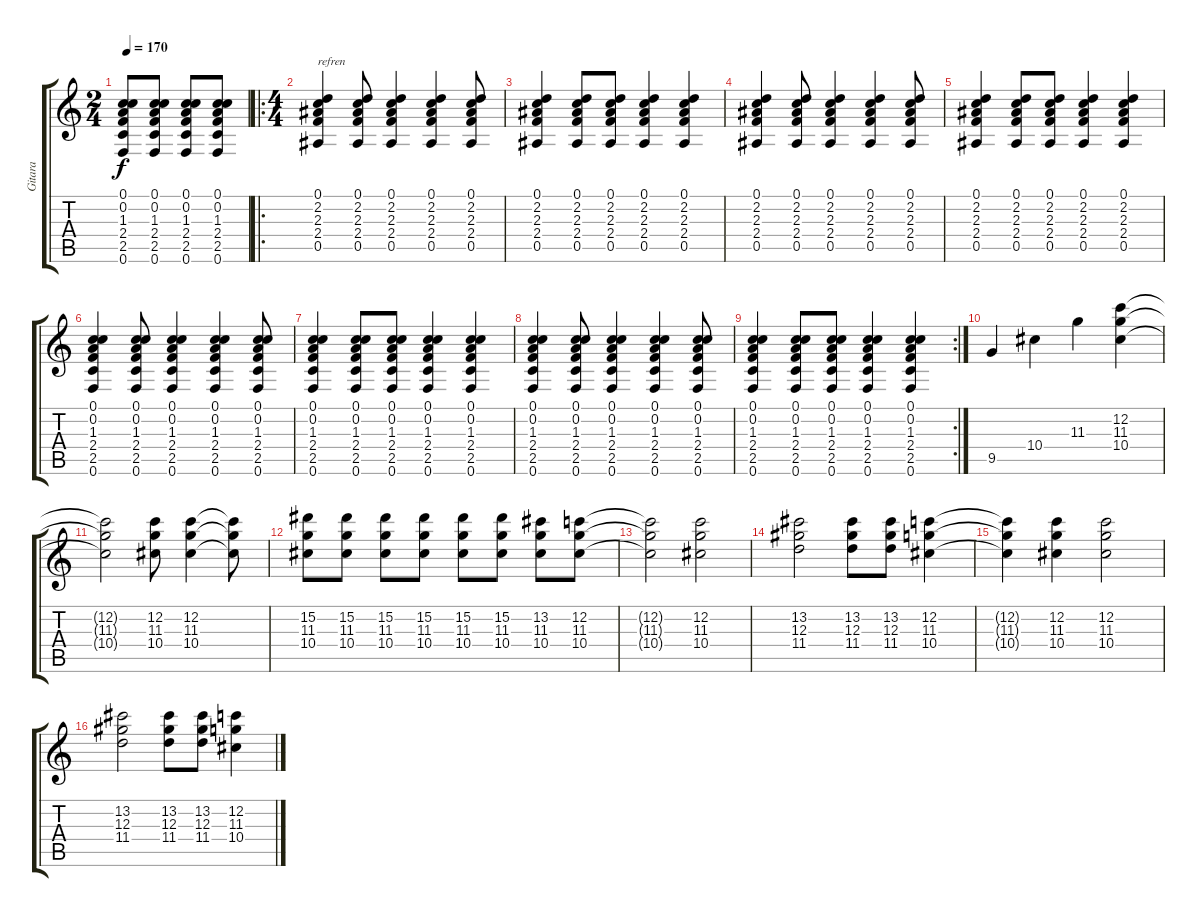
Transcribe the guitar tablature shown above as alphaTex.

\track ("Gitara" "Gitara") {instrument electricguitarclean}
\staff {score tabs}
\tuning (C4 C4 Ab3 Eb3 Bb2 F2) {hide}
\ts (2 4)
\tempo 170
\clef g2
\ks c
(0.1 0.2 1.3 2.4 2.5 0.6).8{dy f} (0.1 0.2 1.3 2.4 2.5 0.6).8 (0.1 0.2 1.3 2.4 2.5 0.6).8 (0.1 0.2 1.3 2.4 2.5 0.6).8 |
\ro
\ts (4 4)
(0.1 2.2 2.3 2.4 0.5).4{txt "refren"} (0.1 2.2 2.3 2.4 0.5).8 (0.1 2.2 2.3 2.4 0.5).4 (0.1 2.2 2.3 2.4 0.5).4 (0.1 2.2 2.3 2.4 0.5).8 |
(0.1 2.2 2.3 2.4 0.5).4 (0.1 2.2 2.3 2.4 0.5).8 (0.1 2.2 2.3 2.4 0.5).8 (0.1 2.2 2.3 2.4 0.5).4 (0.1 2.2 2.3 2.4 0.5).4 |
(0.1 2.2 2.3 2.4 0.5).4 (0.1 2.2 2.3 2.4 0.5).8 (0.1 2.2 2.3 2.4 0.5).4 (0.1 2.2 2.3 2.4 0.5).4 (0.1 2.2 2.3 2.4 0.5).8 |
(0.1 2.2 2.3 2.4 0.5).4 (0.1 2.2 2.3 2.4 0.5).8 (0.1 2.2 2.3 2.4 0.5).8 (0.1 2.2 2.3 2.4 0.5).4 (0.1 2.2 2.3 2.4 0.5).4 |
(0.1 0.2 1.3 2.4 2.5 0.6).4 (0.1 0.2 1.3 2.4 2.5 0.6).8 (0.1 0.2 1.3 2.4 2.5 0.6).4 (0.1 0.2 1.3 2.4 2.5 0.6).4 (0.1 0.2 1.3 2.4 2.5 0.6).8 |
(0.1 0.2 1.3 2.4 2.5 0.6).4 (0.1 0.2 1.3 2.4 2.5 0.6).8 (0.1 0.2 1.3 2.4 2.5 0.6).8 (0.1 0.2 1.3 2.4 2.5 0.6).4 (0.1 0.2 1.3 2.4 2.5 0.6).4 |
(0.1 0.2 1.3 2.4 2.5 0.6).4 (0.1 0.2 1.3 2.4 2.5 0.6).8 (0.1 0.2 1.3 2.4 2.5 0.6).4 (0.1 0.2 1.3 2.4 2.5 0.6).4 (0.1 0.2 1.3 2.4 2.5 0.6).8 |
\rc 2
(0.1 0.2 1.3 2.4 2.5 0.6).4 (0.1 0.2 1.3 2.4 2.5 0.6).8 (0.1 0.2 1.3 2.4 2.5 0.6).8 (0.1 0.2 1.3 2.4 2.5 0.6).4 (0.1 0.2 1.3 2.4 2.5 0.6).4 |
9.5.4 10.4.4 11.3.4 (12.2 11.3 10.4).4 |
(12.2{t} 11.3{t} 10.4{t}).2 (12.2 11.3 10.4).8 (12.2 11.3 10.4).4 (12.2{t} 11.3{t} 10.4{t}).8 |
(15.2 11.3 10.4).8 (15.2 11.3 10.4).8 (15.2 11.3 10.4).8 (15.2 11.3 10.4).8 (15.2 11.3 10.4).8 (15.2 11.3 10.4).8 (13.2 11.3 10.4).8 (12.2 11.3 10.4).8 |
(12.2{t} 11.3{t} 10.4{t}).2 (12.2 11.3 10.4).2 |
(13.2 12.3 11.4).2 (13.2 12.3 11.4).8 (13.2 12.3 11.4).8 (12.2 11.3 10.4).4 |
(12.2{t} 11.3{t} 10.4{t}).4 (12.2 11.3 10.4).4 (12.2 11.3 10.4).2 |
(13.2 12.3 11.4).2 (13.2 12.3 11.4).8 (13.2 12.3 11.4).8 (12.2 11.3 10.4).4
